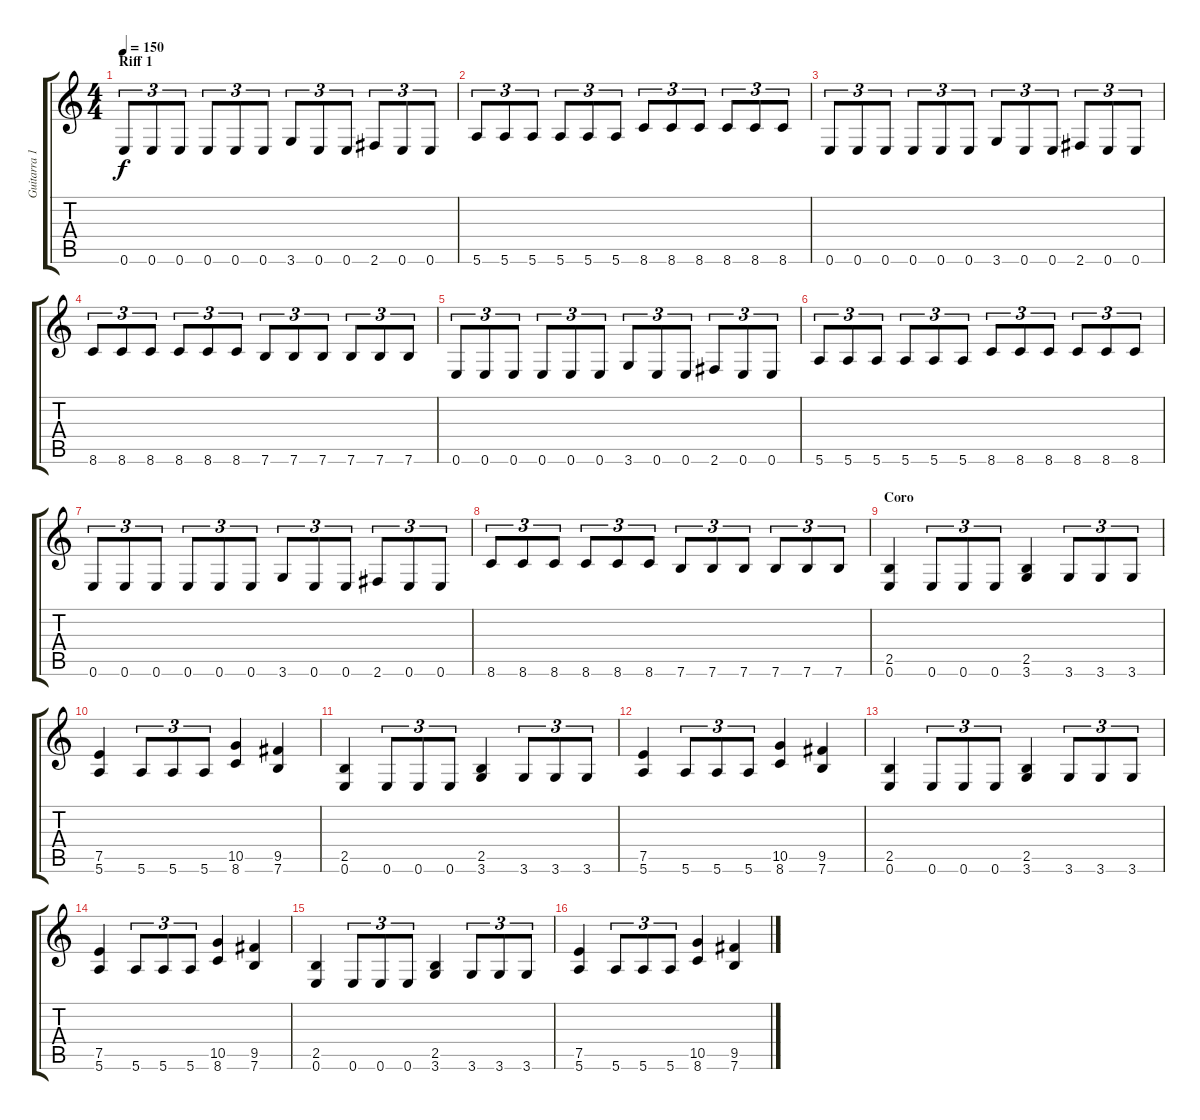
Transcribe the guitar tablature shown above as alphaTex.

\track ("Guitarra 1" "Guitarra 1") {instrument distortionguitar}
\staff {score tabs}
\tuning (E4 B3 G3 D3 A2 E2) {hide}
\ts (4 4)
\section ("" "Riff 1")
\tempo 150
\clef g2
\ks c
0.6.8{tu (3 2) dy f} 0.6.8{tu (3 2)} 0.6.8{tu (3 2)} 0.6.8{tu (3 2)} 0.6.8{tu (3 2)} 0.6.8{tu (3 2)} 3.6.8{tu (3 2)} 0.6.8{tu (3 2)} 0.6.8{tu (3 2)} 2.6.8{tu (3 2)} 0.6.8{tu (3 2)} 0.6.8{tu (3 2)} |
5.6.8{tu (3 2)} 5.6.8{tu (3 2)} 5.6.8{tu (3 2)} 5.6.8{tu (3 2)} 5.6.8{tu (3 2)} 5.6.8{tu (3 2)} 8.6.8{tu (3 2)} 8.6.8{tu (3 2)} 8.6.8{tu (3 2)} 8.6.8{tu (3 2)} 8.6.8{tu (3 2)} 8.6.8{tu (3 2)} |
0.6.8{tu (3 2)} 0.6.8{tu (3 2)} 0.6.8{tu (3 2)} 0.6.8{tu (3 2)} 0.6.8{tu (3 2)} 0.6.8{tu (3 2)} 3.6.8{tu (3 2)} 0.6.8{tu (3 2)} 0.6.8{tu (3 2)} 2.6.8{tu (3 2)} 0.6.8{tu (3 2)} 0.6.8{tu (3 2)} |
8.6.8{tu (3 2)} 8.6.8{tu (3 2)} 8.6.8{tu (3 2)} 8.6.8{tu (3 2)} 8.6.8{tu (3 2)} 8.6.8{tu (3 2)} 7.6.8{tu (3 2)} 7.6.8{tu (3 2)} 7.6.8{tu (3 2)} 7.6.8{tu (3 2)} 7.6.8{tu (3 2)} 7.6.8{tu (3 2)} |
0.6.8{tu (3 2)} 0.6.8{tu (3 2)} 0.6.8{tu (3 2)} 0.6.8{tu (3 2)} 0.6.8{tu (3 2)} 0.6.8{tu (3 2)} 3.6.8{tu (3 2)} 0.6.8{tu (3 2)} 0.6.8{tu (3 2)} 2.6.8{tu (3 2)} 0.6.8{tu (3 2)} 0.6.8{tu (3 2)} |
5.6.8{tu (3 2)} 5.6.8{tu (3 2)} 5.6.8{tu (3 2)} 5.6.8{tu (3 2)} 5.6.8{tu (3 2)} 5.6.8{tu (3 2)} 8.6.8{tu (3 2)} 8.6.8{tu (3 2)} 8.6.8{tu (3 2)} 8.6.8{tu (3 2)} 8.6.8{tu (3 2)} 8.6.8{tu (3 2)} |
0.6.8{tu (3 2)} 0.6.8{tu (3 2)} 0.6.8{tu (3 2)} 0.6.8{tu (3 2)} 0.6.8{tu (3 2)} 0.6.8{tu (3 2)} 3.6.8{tu (3 2)} 0.6.8{tu (3 2)} 0.6.8{tu (3 2)} 2.6.8{tu (3 2)} 0.6.8{tu (3 2)} 0.6.8{tu (3 2)} |
8.6.8{tu (3 2)} 8.6.8{tu (3 2)} 8.6.8{tu (3 2)} 8.6.8{tu (3 2)} 8.6.8{tu (3 2)} 8.6.8{tu (3 2)} 7.6.8{tu (3 2)} 7.6.8{tu (3 2)} 7.6.8{tu (3 2)} 7.6.8{tu (3 2)} 7.6.8{tu (3 2)} 7.6.8{tu (3 2)} |
\section ("" "Coro")
(2.5 0.6).4 0.6.8{tu (3 2)} 0.6.8{tu (3 2)} 0.6.8{tu (3 2)} (2.5 3.6).4 3.6.8{tu (3 2)} 3.6.8{tu (3 2)} 3.6.8{tu (3 2)} |
(7.5 5.6).4 5.6.8{tu (3 2)} 5.6.8{tu (3 2)} 5.6.8{tu (3 2)} (10.5 8.6).4 (9.5 7.6).4 |
(2.5 0.6).4 0.6.8{tu (3 2)} 0.6.8{tu (3 2)} 0.6.8{tu (3 2)} (2.5 3.6).4 3.6.8{tu (3 2)} 3.6.8{tu (3 2)} 3.6.8{tu (3 2)} |
(7.5 5.6).4 5.6.8{tu (3 2)} 5.6.8{tu (3 2)} 5.6.8{tu (3 2)} (10.5 8.6).4 (9.5 7.6).4 |
(2.5 0.6).4 0.6.8{tu (3 2)} 0.6.8{tu (3 2)} 0.6.8{tu (3 2)} (2.5 3.6).4 3.6.8{tu (3 2)} 3.6.8{tu (3 2)} 3.6.8{tu (3 2)} |
(7.5 5.6).4 5.6.8{tu (3 2)} 5.6.8{tu (3 2)} 5.6.8{tu (3 2)} (10.5 8.6).4 (9.5 7.6).4 |
(2.5 0.6).4 0.6.8{tu (3 2)} 0.6.8{tu (3 2)} 0.6.8{tu (3 2)} (2.5 3.6).4 3.6.8{tu (3 2)} 3.6.8{tu (3 2)} 3.6.8{tu (3 2)} |
(7.5 5.6).4 5.6.8{tu (3 2)} 5.6.8{tu (3 2)} 5.6.8{tu (3 2)} (10.5 8.6).4 (9.5 7.6).4
